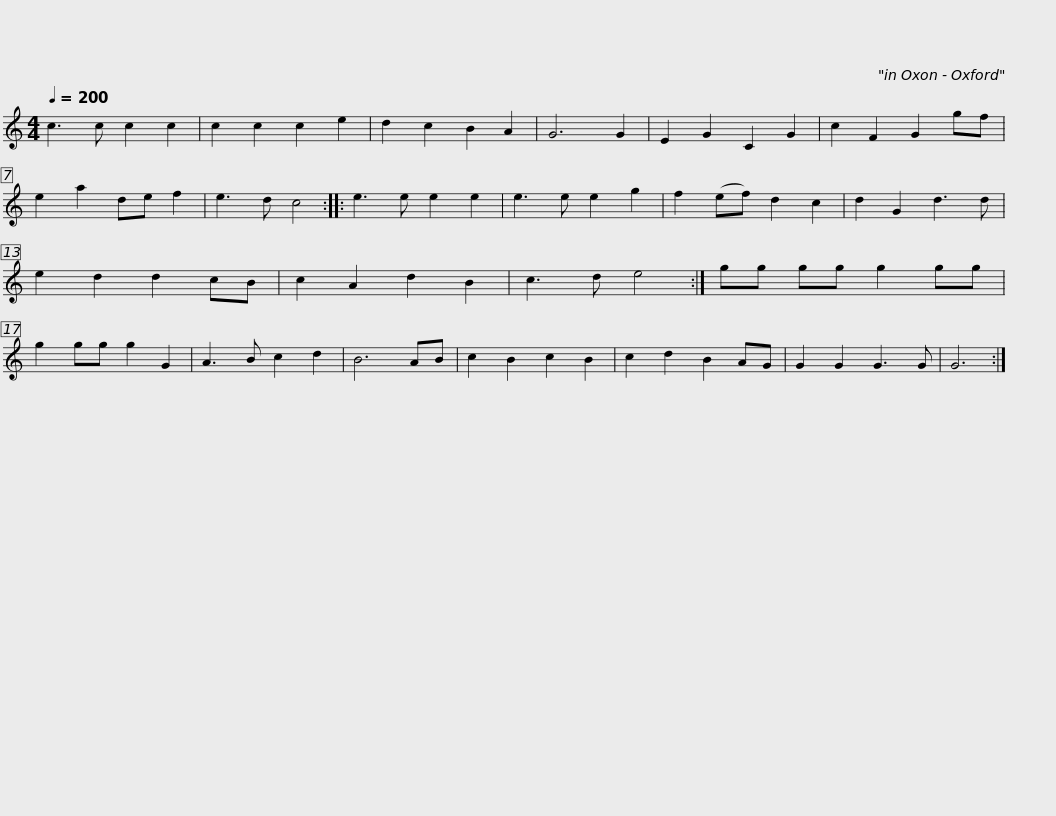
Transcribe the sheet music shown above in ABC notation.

X:1
L:1/8
Q:1/4=200
M:4/4
I:linebreak $
K:C
V:1 treble
V:1
 c3 c c2 c2 | c2 c2 c2 e2 | d2 c2 B2 A2 | G6 G2 |$ E2 G2 C2 G2 | %5
 c2 F2 G2 gf | e2 a2 de f2 | e3 d c4 ::$ e3 e e2 e2 | e3 e e2 g2 | %10
 f2 (ef) d2 c2 |$ d2 G2 d3 d | e2 d2 d2 cB | c2 A2 d2 B2 | c3 d e4 :|$ %15
 gg gg g2 gg | g2 gg g2 G2 | A3 B c2 d2 | B6 AB |$ c2 B2 c2 B2 | %20
 c2 d2 B2 AG | G2 G2 G3 G | G6 :| %23
